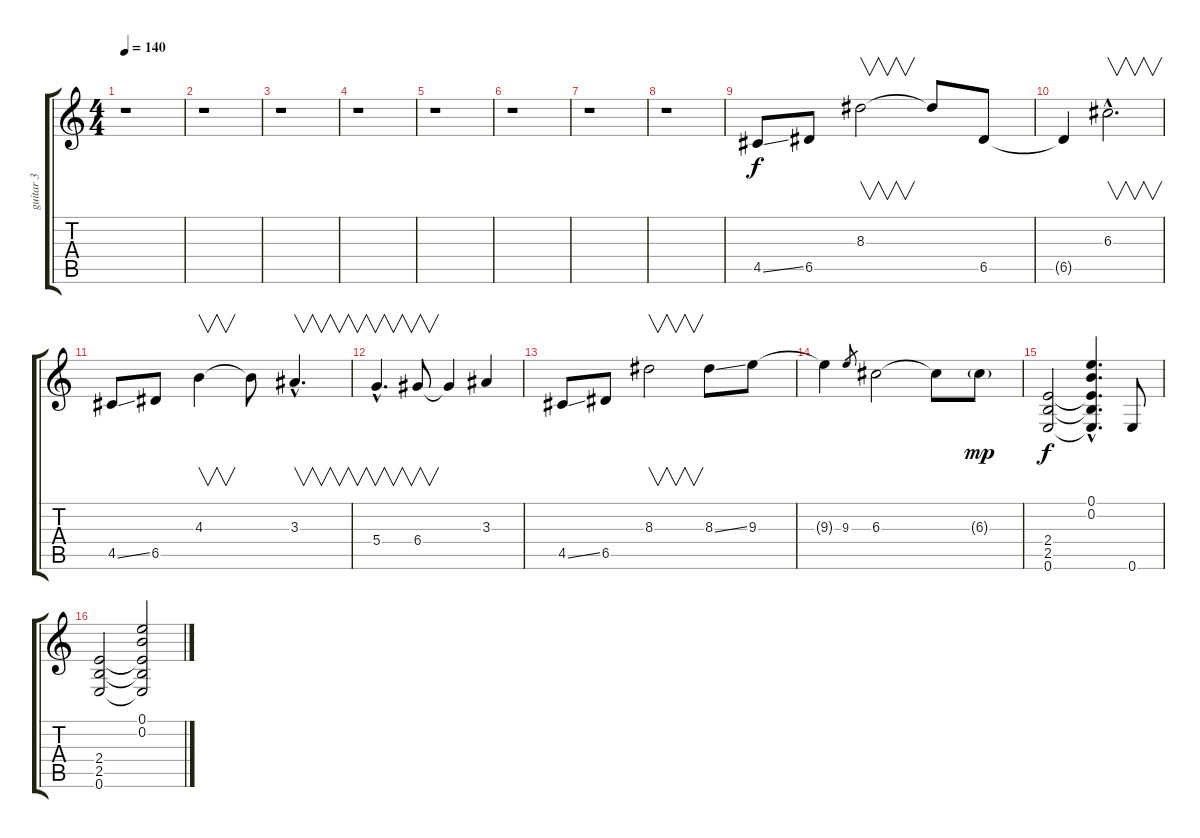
\track ("guitar 3" "guitar 3") {instrument distortionguitar}
\staff {score tabs}
\tuning (E4 B3 G3 D3 A2 E2) {hide}
\ts (4 4)
\tempo 140
\clef g2
\ks c
r.1{dy f} |
r.1 |
r.1 |
r.1 |
r.1 |
r.1 |
r.1 |
r.1 |
4.5{ss}.8 6.5.8 8.3.2{v} 8.3{t}.8 6.5.8 |
6.5{t}.4 6.3{hac}.2{v d} |
4.5{ss}.8 6.5.8 4.3.4{v} 4.3{t}.8 3.3{hac}.4{v d} |
5.4{hac}.4{v d} 6.4.8{v} 6.4{t}.4 3.3.4 |
4.5{ss}.8 6.5.8 8.3.2{v} 8.3{ss}.8 9.3.8 |
9.3{t}.4 9.3.8{gr} 6.3.2 6.3{t}.8 6.3{g}.8{dy mp} |
(2.4 2.5 0.6).2{dy f} (0.1{hac} 0.2{hac} 2.4{hac t} 2.5{hac t} 0.6{hac t}).4{d} 0.6.8 |
(2.4 2.5 0.6).2 (0.1 0.2 2.4{t} 2.5{t} 0.6{t}).2
